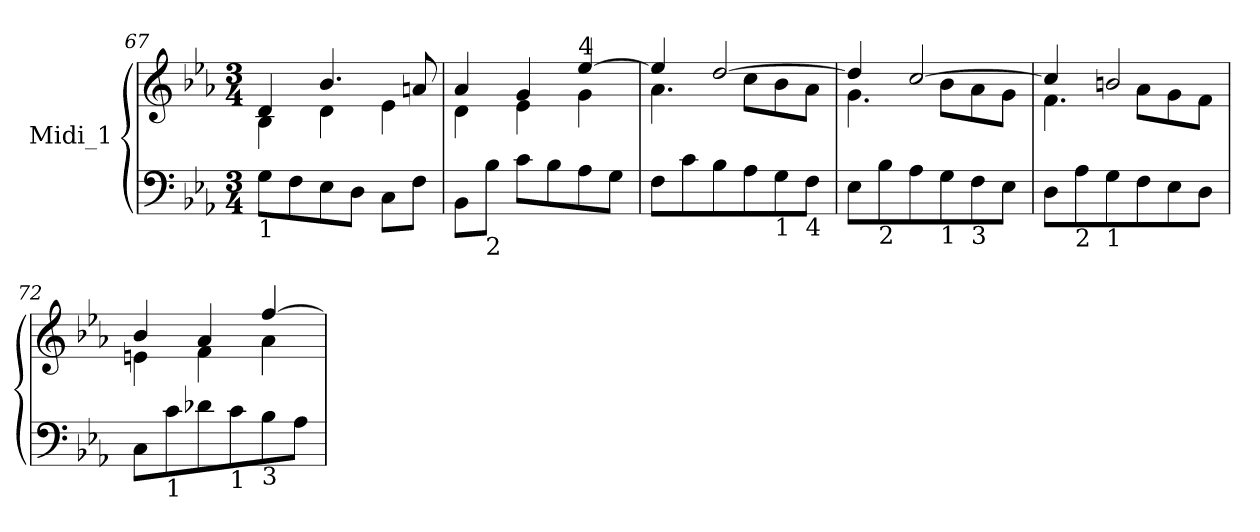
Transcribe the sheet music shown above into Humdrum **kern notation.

**kern	**kern
*part1	*part1
*staff2	*staff1
*I"Midi_1	*
*clefF4	*clefG2
*k[b-e-a-]	*k[b-e-a-]
*E-:	*E-:
*M3/4	*M3/4
=67	=67
*	*^
!LO:TX:b:t=1	!	!
8G\L	4d/	4B-\
8F\	.	.
8E-\	4.b-/	4d\
8D\J	.	.
8C\L	.	4e-\
8F\J	8an/	.
=68	=68	=68
8BB-\L	4a-i/	4d\
!LO:TX:b:t=2	!	!
8B-\J	.	.
8c\L	4g/	4e-\
8B-\	.	.
!	!LO:TX:a:t=4	!
8A-i\	[4ee-/	4g\
8G\J	.	.
!!LO:LB:g=z	!!
=69	=69	=69
8F\L	4ee-/]	4.a-\
8c\	.	.
8B-\	[2dd/	.
8A-\	.	8cc\L
!LO:TX:b:t=1	!	!
8G\	.	8b-\
!LO:TX:b:t=4	!	!
8F\J	.	8a-\J
=70	=70	=70
8E-\L	4dd/]	4.g\
!LO:TX:b:t=2	!	!
8B-\	.	.
8A-\	[2cc/	.
!LO:TX:b:t=1	!	!
8G\	.	8b-\L
!LO:TX:b:t=3	!	!
8F\	.	8a-\
8E-\J	.	8g\J
=71	=71	=71
8D\L	4cc/]	4.f\
!LO:TX:b:t=2	!	!
8A-\	.	.
!LO:TX:b:t=1	!	!
8G\	2bn/	.
8F\	.	8a-i\L
8E-\	.	8g\
8D\J	.	8f\J
=72	=72	=72
8C\L	4b-i/	4en\
!LO:TX:b:t=1	!	!
8c\	.	.
8d-X\	4a-/	4f\
!LO:TX:b:t=1	!	!
8c\	.	.
!LO:TX:b:t=3	!	!
8B-\	[4ff/	4a-\
8A-\J	.	.
*	*v	*v
=	=
*-	*-
